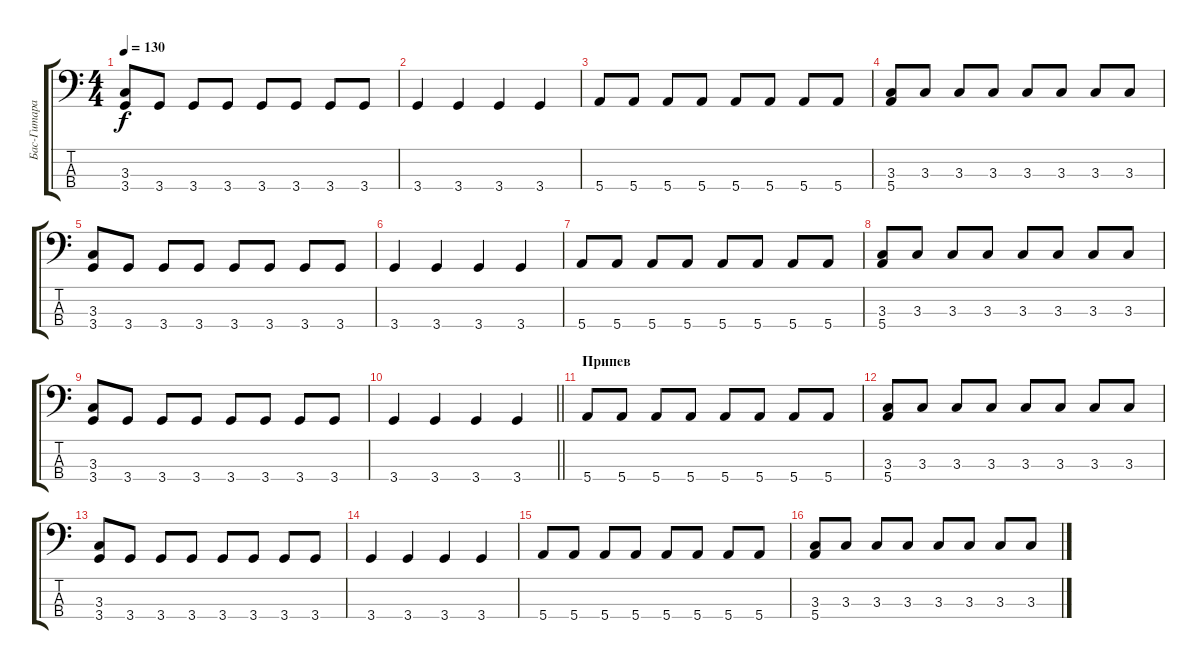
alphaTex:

\track ("Бас-Гитара" "Бас-Гитара") {instrument fretlessbass}
\staff {score tabs}
\tuning (G2 D2 A1 E1) {hide}
\ts (4 4)
\tempo 130
\clef f4
\ks c
(3.3 3.4).8{dy f} 3.4.8 3.4.8 3.4.8 3.4.8 3.4.8 3.4.8 3.4.8 |
3.4.4 3.4.4 3.4.4 3.4.4 |
5.4.8 5.4.8 5.4.8 5.4.8 5.4.8 5.4.8 5.4.8 5.4.8 |
(3.3 5.4).8 3.3.8 3.3.8 3.3.8 3.3.8 3.3.8 3.3.8 3.3.8 |
(3.3 3.4).8 3.4.8 3.4.8 3.4.8 3.4.8 3.4.8 3.4.8 3.4.8 |
3.4.4 3.4.4 3.4.4 3.4.4 |
5.4.8 5.4.8 5.4.8 5.4.8 5.4.8 5.4.8 5.4.8 5.4.8 |
(3.3 5.4).8 3.3.8 3.3.8 3.3.8 3.3.8 3.3.8 3.3.8 3.3.8 |
(3.3 3.4).8 3.4.8 3.4.8 3.4.8 3.4.8 3.4.8 3.4.8 3.4.8 |
\barLineRight lightlight
3.4.4 3.4.4 3.4.4 3.4.4 |
\section ("" "Припев")
5.4.8 5.4.8 5.4.8 5.4.8 5.4.8 5.4.8 5.4.8 5.4.8 |
(3.3 5.4).8 3.3.8 3.3.8 3.3.8 3.3.8 3.3.8 3.3.8 3.3.8 |
(3.3 3.4).8 3.4.8 3.4.8 3.4.8 3.4.8 3.4.8 3.4.8 3.4.8 |
3.4.4 3.4.4 3.4.4 3.4.4 |
5.4.8 5.4.8 5.4.8 5.4.8 5.4.8 5.4.8 5.4.8 5.4.8 |
(3.3 5.4).8 3.3.8 3.3.8 3.3.8 3.3.8 3.3.8 3.3.8 3.3.8
